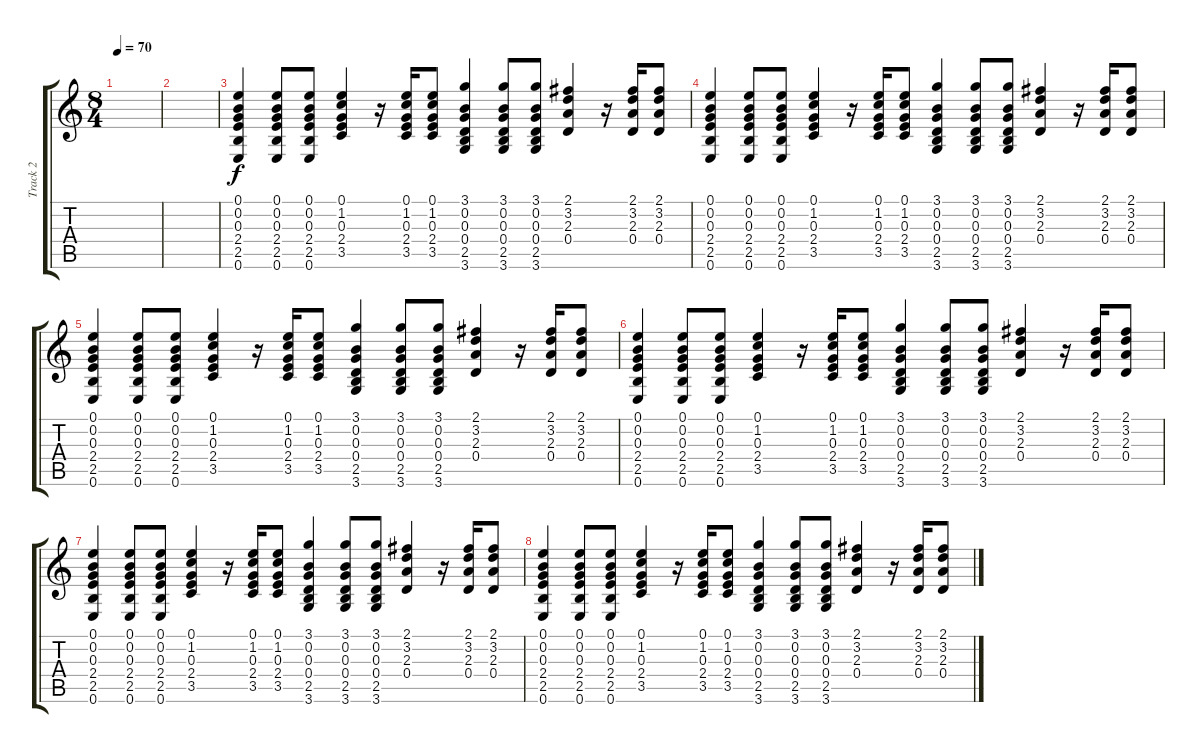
\track ("Track 2" "Track 2") {instrument acousticguitarsteel}
\staff {score tabs}
\tuning (E4 B3 G3 D3 A2 E2) {hide}
\ts (8 4)
\tempo 70
\clef g2
\ks c
|
|
(0.1 0.2 0.3 2.4 2.5 0.6).4 (0.1 0.2 0.3 2.4 2.5 0.6).8 (0.1 0.2 0.3 2.4 2.5 0.6).8 (0.1 1.2 0.3 2.4 3.5).4 r.16 (0.1 1.2 0.3 2.4 3.5).16 (0.1 1.2 0.3 2.4 3.5).8 (3.1 0.2 0.3 0.4 2.5 3.6).4 (3.1 0.2 0.3 0.4 2.5 3.6).8 (3.1 0.2 0.3 0.4 2.5 3.6).8 (2.1 3.2 2.3 0.4).4 r.16 (2.1 3.2 2.3 0.4).16 (2.1 3.2 2.3 0.4).8 |
(0.1 0.2 0.3 2.4 2.5 0.6).4 (0.1 0.2 0.3 2.4 2.5 0.6).8 (0.1 0.2 0.3 2.4 2.5 0.6).8 (0.1 1.2 0.3 2.4 3.5).4 r.16 (0.1 1.2 0.3 2.4 3.5).16 (0.1 1.2 0.3 2.4 3.5).8 (3.1 0.2 0.3 0.4 2.5 3.6).4 (3.1 0.2 0.3 0.4 2.5 3.6).8 (3.1 0.2 0.3 0.4 2.5 3.6).8 (2.1 3.2 2.3 0.4).4 r.16 (2.1 3.2 2.3 0.4).16 (2.1 3.2 2.3 0.4).8 |
(0.1 0.2 0.3 2.4 2.5 0.6).4 (0.1 0.2 0.3 2.4 2.5 0.6).8 (0.1 0.2 0.3 2.4 2.5 0.6).8 (0.1 1.2 0.3 2.4 3.5).4 r.16 (0.1 1.2 0.3 2.4 3.5).16 (0.1 1.2 0.3 2.4 3.5).8 (3.1 0.2 0.3 0.4 2.5 3.6).4 (3.1 0.2 0.3 0.4 2.5 3.6).8 (3.1 0.2 0.3 0.4 2.5 3.6).8 (2.1 3.2 2.3 0.4).4 r.16 (2.1 3.2 2.3 0.4).16 (2.1 3.2 2.3 0.4).8 |
(0.1 0.2 0.3 2.4 2.5 0.6).4 (0.1 0.2 0.3 2.4 2.5 0.6).8 (0.1 0.2 0.3 2.4 2.5 0.6).8 (0.1 1.2 0.3 2.4 3.5).4 r.16 (0.1 1.2 0.3 2.4 3.5).16 (0.1 1.2 0.3 2.4 3.5).8 (3.1 0.2 0.3 0.4 2.5 3.6).4 (3.1 0.2 0.3 0.4 2.5 3.6).8 (3.1 0.2 0.3 0.4 2.5 3.6).8 (2.1 3.2 2.3 0.4).4 r.16 (2.1 3.2 2.3 0.4).16 (2.1 3.2 2.3 0.4).8 |
(0.1 0.2 0.3 2.4 2.5 0.6).4 (0.1 0.2 0.3 2.4 2.5 0.6).8 (0.1 0.2 0.3 2.4 2.5 0.6).8 (0.1 1.2 0.3 2.4 3.5).4 r.16 (0.1 1.2 0.3 2.4 3.5).16 (0.1 1.2 0.3 2.4 3.5).8 (3.1 0.2 0.3 0.4 2.5 3.6).4 (3.1 0.2 0.3 0.4 2.5 3.6).8 (3.1 0.2 0.3 0.4 2.5 3.6).8 (2.1 3.2 2.3 0.4).4 r.16 (2.1 3.2 2.3 0.4).16 (2.1 3.2 2.3 0.4).8 |
(0.1 0.2 0.3 2.4 2.5 0.6).4 (0.1 0.2 0.3 2.4 2.5 0.6).8 (0.1 0.2 0.3 2.4 2.5 0.6).8 (0.1 1.2 0.3 2.4 3.5).4 r.16 (0.1 1.2 0.3 2.4 3.5).16 (0.1 1.2 0.3 2.4 3.5).8 (3.1 0.2 0.3 0.4 2.5 3.6).4 (3.1 0.2 0.3 0.4 2.5 3.6).8 (3.1 0.2 0.3 0.4 2.5 3.6).8 (2.1 3.2 2.3 0.4).4 r.16 (2.1 3.2 2.3 0.4).16 (2.1 3.2 2.3 0.4).8
